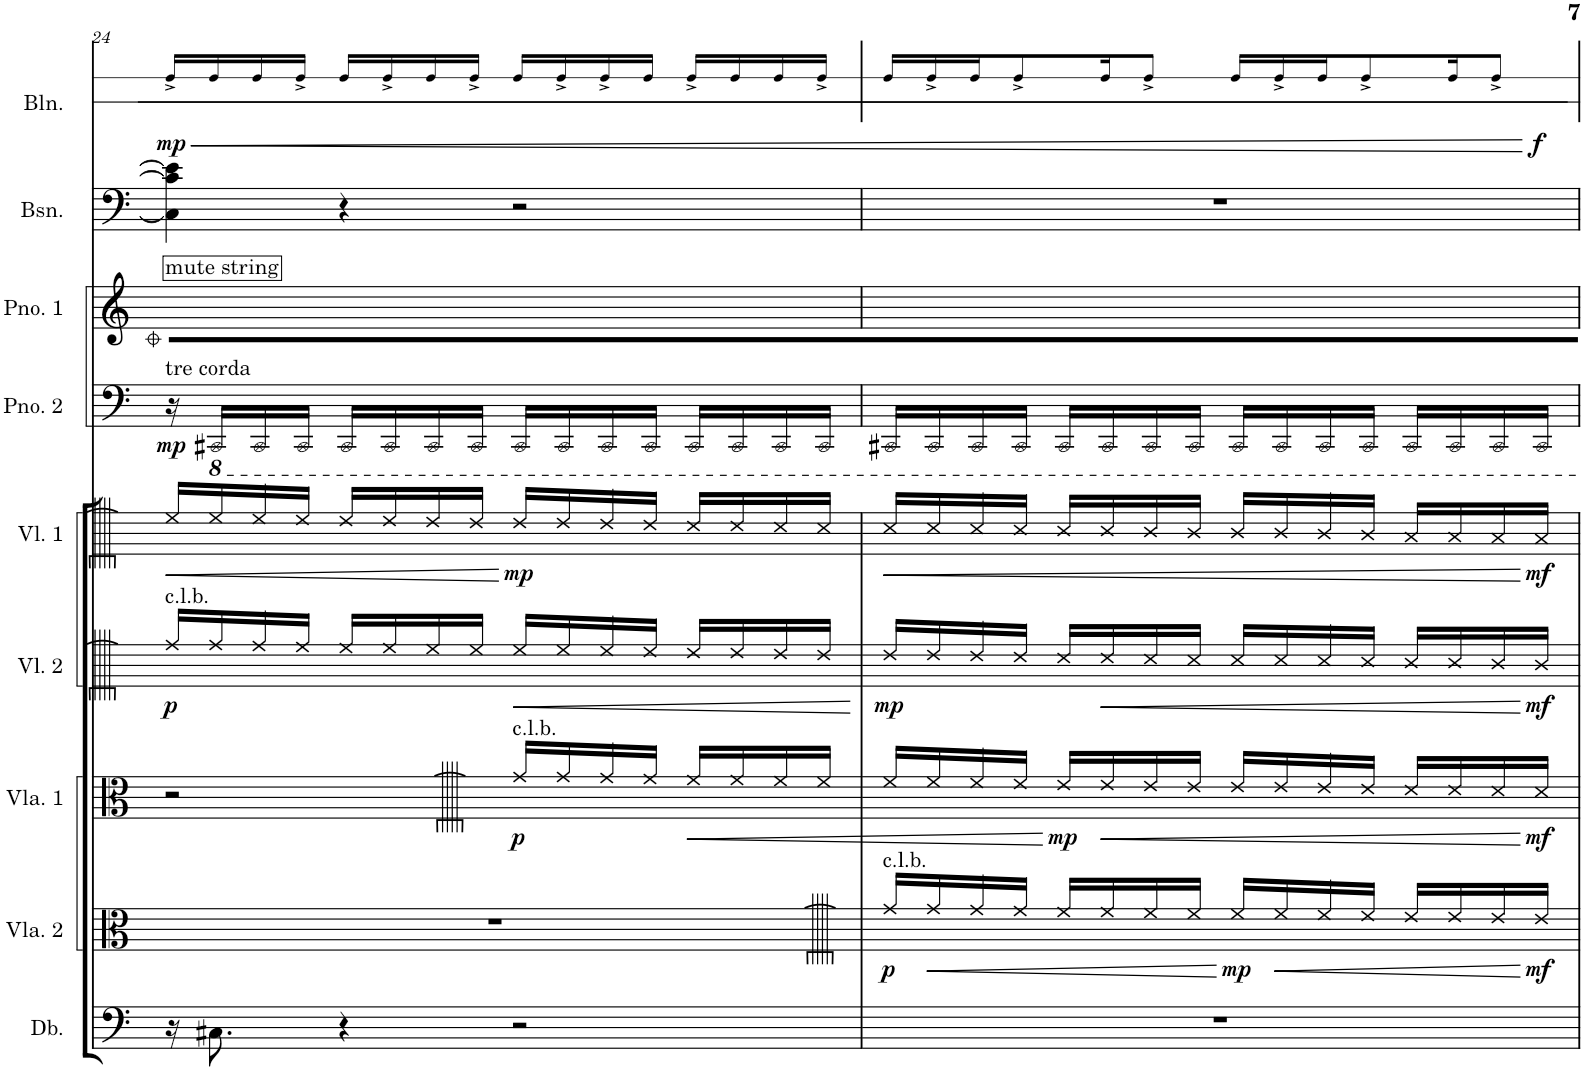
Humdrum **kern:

**kern	**kern	**dynam	**kern	**dynam	**kern	**dynam	**kern	**dynam	**kern	**kern	**dynam	**kern	**kern	**dynam	**kern
*part9	*part8	*part8	*part7	*part7	*part6	*part6	*part5	*part5	*part4	*part4	*part4	*part3	*part2	*part2	*part1
*staff10	*staff9	*staff9	*staff8	*staff8	*staff7	*staff7	*staff6	*staff6	*staff5	*staff4	*staff4/5	*staff3	*staff2	*staff2	*staff1
*I"Double Bass	*I"Viola 2	*	*I"Viola 1	*	*I"Violin 2	*	*I"Violin 1	*	*I"Piano 1	*	*	*I"Bassoon	*I"Balloon	*	*I"atmen
*I'Db.	*I'Vla. 2	*	*I'Vla. 1	*	*I'Vl. 2	*	*I'Vl. 1	*	*I'Pno. 1	*	*	*I'Bsn.	*I'Bln.	*	*
!!LO:PB:g=z
*clefF4	*clefC3	*	*clefC3	*	*clefG2	*	*clefG2	*	*clefF4	*clefG2	*	*clefC3	*clefG2	*	*clefG2
*Trd7c12	*	*	*	*	*	*	*	*	*	*	*	*	*Trd-7c-12	*	*
*k[]	*k[]	*	*k[]	*	*k[]	*	*k[]	*	*k[]	*k[]	*	*k[]	*k[]	*	*k[]
*M4/4	*M4/4	*	*M4/4	*	*M4/4	*	*M4/4	*	*M4/4	*M4/4	*	*M4/4	*M4/4	*	*M4/4
=24	=24	=24	=24	=24	=24	=24	=24	=24	=24	=24	=24	=24	=24	=24	=24
!	!	!	!	!	!	!	!	!	!	!LO:TX:a:t=mute string	!	!	!	!	!
!	!	!	!	!	!	!	!	!	!LO:TX:a:t=tre corda	!	!	!	!	!	!
!	!	!	!	!	!LO:TX:a:t=c.l.b.	!	!	!	!	!	!	!	!	!	!
!	!	!	!	!	!	!LO:DY:b	!	!LO:HP:b	!	!	!LO:DY:b=2	!	!	!LO:HP:b	!
!	!	!	!	!	!	!	!	!	!	!	!	!	!	!LO:DY:n=1:b	!
16r	1r	.	2r	.	16ff/LL	p	16ee/LL	<	16r	4c	mp	4C\] 4c\] 4e-\]	1ff	< mp	16ff^/LL
8.C#X\	.	.	.	.	16ff/	.	16ee/	.	16CCC#X/LL	.	.	.	.	.	16ff/ 16ff/
.	.	.	.	.	16ee/	.	16dd/	.	16CCC#/	.	.	.	.	.	16ff/
.	.	.	.	.	16ee/JJ	.	16dd/JJ	.	16CCC#/JJ	.	.	.	.	.	16ff/^ 16ff/^JJ
4r	.	.	.	.	16ee/LL	.	16dd/LL	.	16CCC#/LL	4ryy	.	4r	.	.	16ff/LL
.	.	.	.	.	16ee/	.	16dd/	.	16CCC#/	.	.	.	.	.	16ff/^ 16ff/^
.	.	.	.	.	16ee/	.	16dd/	.	16CCC#/	.	.	.	.	.	16ff/
.	.	.	.	.	16ee/JJ	.	16dd/JJ	.	16CCC#/JJ	.	.	.	.	.	16ff/^ 16ff/^JJ
!	!	!	!LO:TX:a:t=c.l.b.	!	!	!	!	!	!	!	!	!	!	!	!
!	!	!	!	!LO:DY:b	!	!LO:HP:b	!	!LO:DY:n=1:b	!	!	!	!	!	!	!
2r	.	.	16g/LL	p	16ee/LL	<	16dd/LL	[ mp	16CCC#/LL	4ryy	.	2r	.	.	16ff/LL
.	.	.	16g/	.	16ee/	.	16dd/	.	16CCC#/	.	.	.	.	.	16ff/^ 16ff/^
.	.	.	16f/	.	16dd/	.	16cc/	.	16CCC#/	.	.	.	.	.	16ff^/
.	.	.	16f/JJ	.	16dd/JJ	.	16cc/JJ	.	16CCC#/JJ	.	.	.	.	.	16ff/ 16ff/JJ
!	!	!	!	!LO:HP:b	!	!	!	!	!	!	!	!	!	!	!
.	.	.	16f/LL	<	16dd/LL	.	16cc/LL	.	16CCC#/LL	4ryy	.	.	.	.	16ff^/LL
.	.	.	16f/	.	16dd/	.	16cc/	.	16CCC#/	.	.	.	.	.	16ff/ 16ff/
.	.	.	16f/	.	16dd/	.	16cc/	.	16CCC#/	.	.	.	.	.	16ff/
.	.	.	16f/JJ	.	16dd/JJ	.	16cc/JJ	.	16CCC#/JJ	.	.	.	.	.	16ff/^ 16ff/^JJ
.	.	.	.	.	.	[	.	.	.	.	.	.	.	.	.
=25-	=25-	=25-	=25-	=25-	=25-	=25-	=25-	=25-	=25-	=25-	=25-	=25-	=25-	=25-	=25-
!	!LO:TX:a:t=c.l.b.	!	!	!	!	!	!	!	!	!	!	!	!	!	!
!	!	!LO:DY:b	!	!	!	!LO:DY:b	!	!LO:HP:b	!	!	!	!	!	!	!
1r	16g/LL	p	16f/LL	.	16dd/LL	mp	16cc/LL	<	16CCC#X/LL	4ryy	.	1r	2.ff	.	16ff/LL
!	!	!LO:HP:b	!	!	!	!	!	!	!	!	!	!	!	!	!
.	16g/	<	16f/	.	16dd/	.	16cc/	.	16CCC#/	.	.	.	.	.	16ff/^ 16ff/^
.	16f/	.	16e/	.	16cc/	.	16b/	.	16CCC#/	.	.	.	.	.	16ff/J
.	16f/JJ	.	16e/JJ	.	16cc/JJ	.	16b/JJ	.	16CCC#/JJ	.	.	.	.	.	8ff/^ 8ff/^
!	!	!	!	!LO:DY:n=1:b	!	!	!	!	!	!	!	!	!	!	!
.	16f/LL	.	16e/LL	[ mp	16cc/LL	.	16b/LL	.	16CCC#/LL	4ryy	.	.	.	.	.
!	!	!	!	!LO:HP:b	!	!LO:HP:b	!	!	!	!	!	!	!	!	!
.	16f/	.	16e/	<	16cc/	<	16b/	.	16CCC#/	.	.	.	.	.	16ff/K
.	16f/	.	16e/	.	16cc/	.	16b/	.	16CCC#/	.	.	.	.	.	8ff^/J
.	16f/JJ	.	16e/JJ	.	16cc/JJ	.	16b/JJ	.	16CCC#/JJ	.	.	.	.	.	.
!	!	!LO:DY:n=1:b	!	!	!	!	!	!	!	!	!	!	!	!	!
.	16f/LL	[ mp	16e/LL	.	16cc/LL	.	16b/LL	.	16CCC#/LL	4ryy	.	.	.	.	16ff/LL
!	!	!LO:HP:b	!	!	!	!	!	!	!	!	!	!	!	!	!
.	16f/	<	16e/	.	16cc/	.	16b/	.	16CCC#/	.	.	.	.	.	16ff/^ 16ff/^
.	16e/	.	16d/	.	16b/	.	16a/	.	16CCC#/	.	.	.	.	.	16ff/J
.	16e/JJ	.	16d/JJ	.	16b/JJ	.	16a/JJ	.	16CCC#/JJ	.	.	.	.	.	8ff/^ 8ff/^
.	16e/LL	.	16d/LL	.	16b/LL	.	16a/LL	.	16CCC#/LL	4c	.	.	8.ffL	.	.
.	16e/	.	16d/	.	16b/	.	16a/	.	16CCC#/	.	.	.	.	.	16ff/ 16ff/K
.	16e/	.	16d/	.	16b/	.	16a/	.	16CCC#/	.	.	.	.	.	8ff^/J
!	!	!LO:DY:n=2:b	!	!LO:DY:n=2:b	!	!LO:DY:n=1:b	!	!LO:DY:n=1:b	!	!	!	!	!	!LO:DY:n=1:b	!
.	16e/JJ	[ mf	16d/JJ	[ mf	16b/JJ	[ mf	16a/JJ	[ mf	16CCC#/JJ	.	.	.	16ffJk	[ f	.
=-	=-	=-	=-	=-	=-	=-	=-	=-	=-	=-	=-	=-	=-	=-	=-
*-	*-	*-	*-	*-	*-	*-	*-	*-	*-	*-	*-	*-	*-	*-	*-
